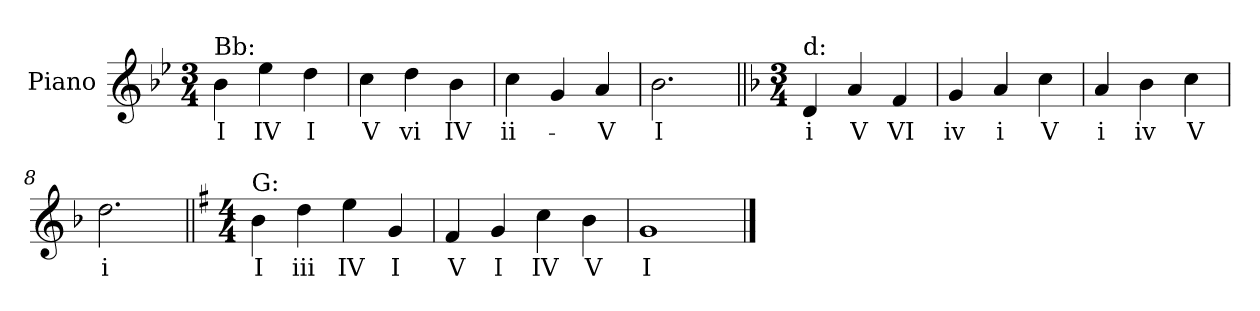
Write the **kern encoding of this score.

**kern	**text
*part1	*part1
*staff1	*staff1
*I"Piano	*
*I'Pno.	*
*clefG2	*
*k[b-e-]	*
*M3/4	*
=1	=1
!LO:TX:a:t=Bb&colon;	!
!	!LO:LY:b
4b-\	I
!	!LO:LY:b
4ee-\	IV
!	!LO:LY:b
4dd\	I
=2	=2
!	!LO:LY:b
4cc\	V
!	!LO:LY:b
4dd\	vi
!	!LO:LY:b
4b-\	IV
=3	=3
!	!LO:LY:b
4cc\	ii-
4g/	.
!	!LO:LY:b
4a/	-V
=4	=4
!	!LO:LY:b
2.b-\	I
!!LO:LB:g=z
=5||	=5||
*k[b-]	*
*M3/4	*
!LO:TX:a:t=d&colon;	!
!	!LO:LY:b
4d/	i
!	!LO:LY:b
4a/	V
!	!LO:LY:b
4f/	VI
=6	=6
!	!LO:LY:b
4g/	iv
!	!LO:LY:b
4a/	i
!	!LO:LY:b
4cc\	V
=7	=7
!	!LO:LY:b
4a/	i
!	!LO:LY:b
4b-\	iv
!	!LO:LY:b
4cc\	V
=8	=8
!	!LO:LY:b
2.dd\	i
!!LO:LB:g=z
=9||	=9||
*k[f#]	*
*M4/4	*
!LO:TX:a:t=G&colon;	!
!	!LO:LY:b
4b\	I
!	!LO:LY:b
4dd\	iii
!	!LO:LY:b
4ee\	IV
!	!LO:LY:b
4g/	I
=10	=10
!	!LO:LY:b
4f#/	V
!	!LO:LY:b
4g/	I
!	!LO:LY:b
4cc\	IV
!	!LO:LY:b
4b\	V
=11	=11
!	!LO:LY:b
1g	I
==	==
*-	*-
